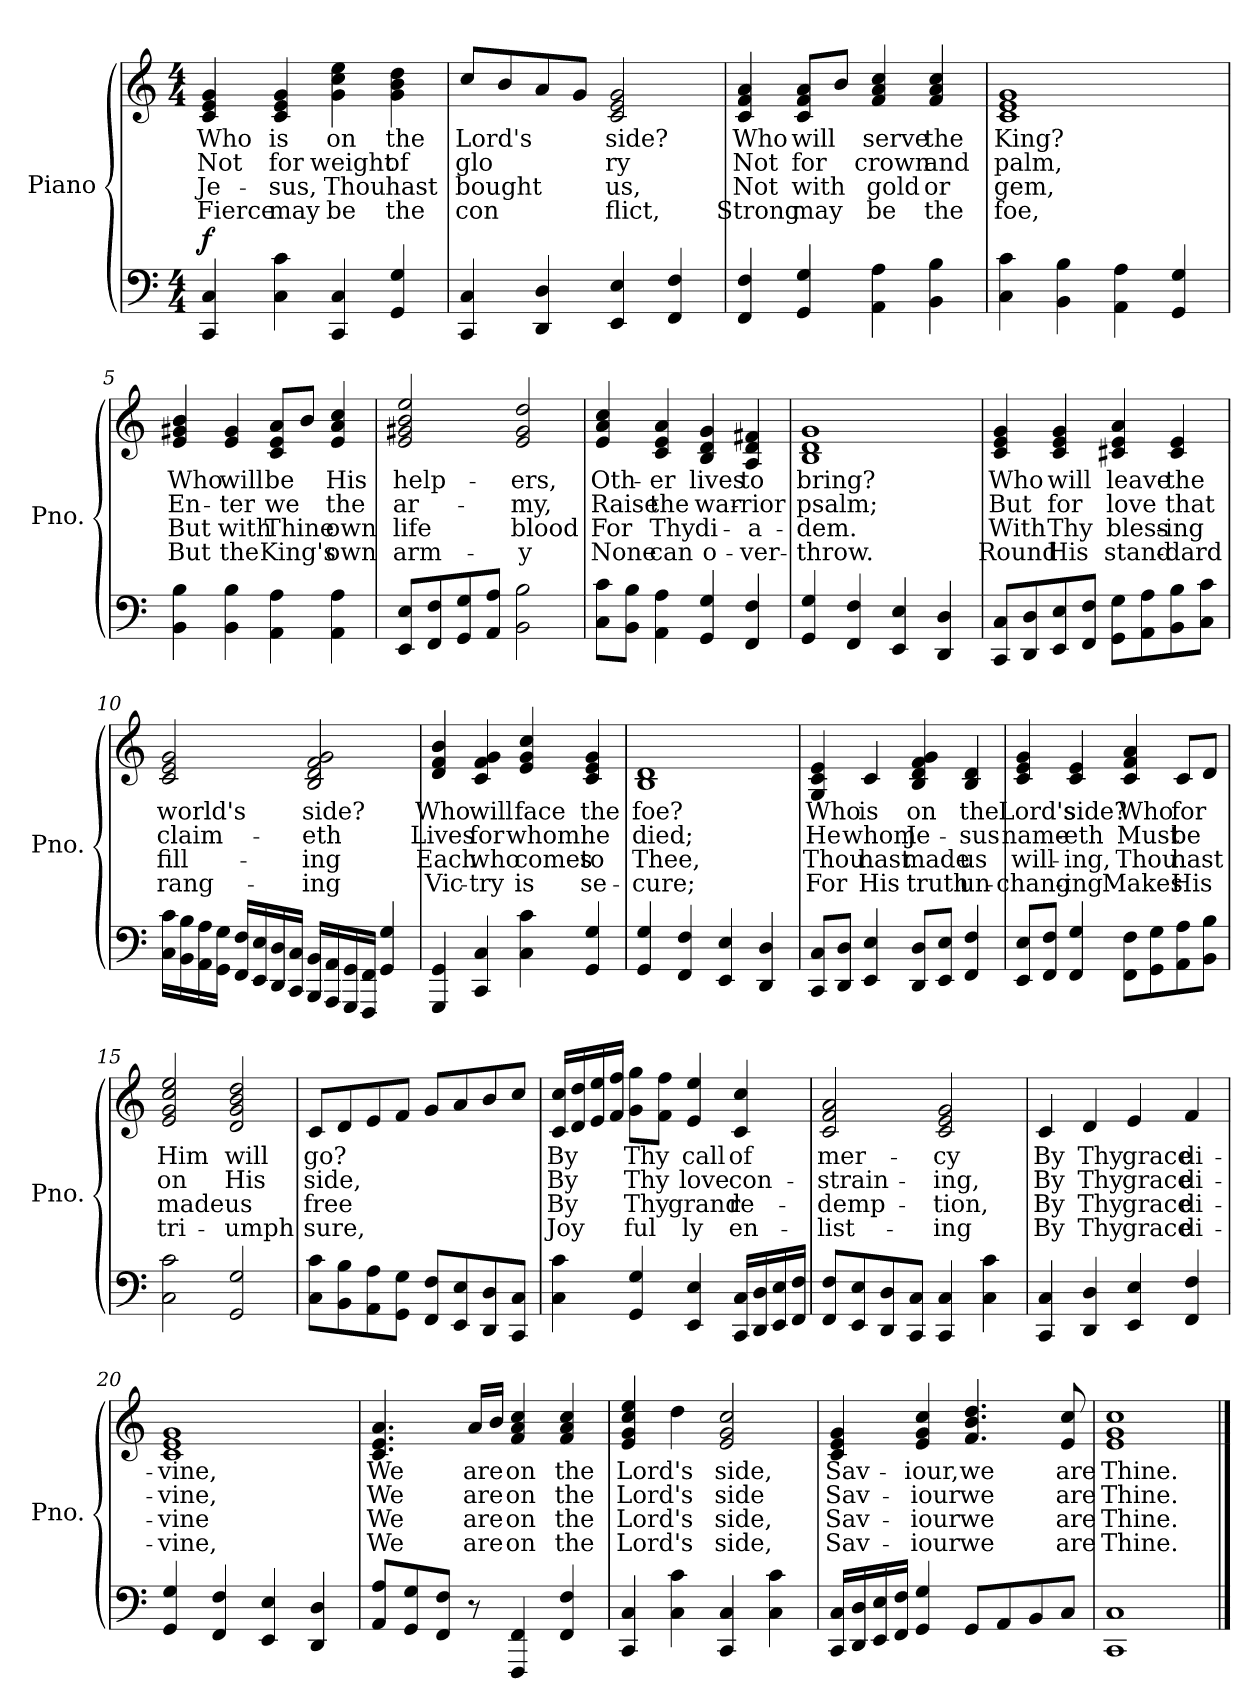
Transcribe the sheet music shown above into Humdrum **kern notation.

**kern	**kern	**text	**text	**text	**text	**dynam
*part1	*part1	*part1	*part1	*part1	*part1	*part1
*staff2	*staff1	*staff1	*staff1	*staff1	*staff1	*staff1/2
*I"Piano	*	*	*	*	*	*
*I'Pno.	*	*	*	*	*	*
*clefF4	*clefG2	*	*	*	*	*
*k[]	*k[]	*	*	*	*	*
*M4/4	*M4/4	*	*	*	*	*
=1	=1	=1	=1	=1	=1	=1
!	!	!	!	!	!	!LO:DY:a=2
4CC/ 4C/	4c/ 4e/ 4g/	Who	Not	Je-	Fierce	f
4C\ 4c\	4c/ 4e/ 4g/	is	for	-sus,	may	.
4CC/ 4C/	4g\ 4cc\ 4ee\	on	weight	Thou	be	.
4GG/ 4G/	4g\ 4b\ 4dd\	the	of	hast	the	.
=2	=2	=2	=2	=2	=2	=2
4CC/ 4C/	8cc/L	Lord's	glo	bought	con	.
.	8b/	.	.	.	.	.
4DD/ 4D/	8a/	.	.	.	.	.
.	8g/J	.	.	.	.	.
4EE/ 4E/	2c/ 2e/ 2g/	side?	ry	us,	flict,	.
4FF/ 4F/	.	.	.	.	.	.
=3	=3	=3	=3	=3	=3	=3
4FF/ 4F/	4c/ 4f/ 4a/	Who	Not	Not	Strong	.
4GG/ 4G/	8c/ 8f/ 8a/L	will	for	with	may	.
.	8b/J	.	.	.	.	.
4AA\ 4A\	4f/ 4a/ 4cc/	serve	crown	gold	be	.
4BB\ 4B\	4f/ 4a/ 4cc/	the	and	or	the	.
=4	=4	=4	=4	=4	=4	=4
4C\ 4c\	1c 1e 1g	King?	palm,	gem,	foe,	.
4BB\ 4B\	.	.	.	.	.	.
4AA\ 4A\	.	.	.	.	.	.
4GG/ 4G/	.	.	.	.	.	.
!!LO:LB:g=z
=5	=5	=5	=5	=5	=5	=5
4BB\ 4B\	4e/ 4g#X/ 4b/	Who	En-	But	But	.
4BB\ 4B\	4e/ 4g#/	will	-ter	with	the	.
4AA\ 4A\	8c/ 8e/ 8a/L	be	we	Thine	King's	.
.	8b/J	.	.	.	.	.
4AA\ 4A\	4e/ 4a/ 4cc/	His	the	own	own	.
=6	=6	=6	=6	=6	=6	=6
8EE/ 8E/L	2e/ 2g#X/ 2b/ 2ee/	help-	ar-	life	arm-	.
8FF/ 8F/	.	.	.	.	.	.
8GG/ 8G/	.	.	.	.	.	.
8AA/ 8A/J	.	.	.	.	.	.
2BB\ 2B\	2e/ 2g#/ 2dd/	-ers,	-my,	blood	-y	.
=7	=7	=7	=7	=7	=7	=7
8C\ 8c\L	4e/ 4a/ 4cc/	Oth-	Raise	For	None	.
8BB\ 8B\J	.	.	.	.	.	.
4AA\ 4A\	4c/ 4e/ 4a/	-er	the	Thy	can	.
4GG/ 4G/	4B/ 4d/ 4g/	lives	war-	di-	o-	.
4FF/ 4F/	4A/ 4d/ 4f#X/	to	-rior	-a-	-ver-	.
=8	=8	=8	=8	=8	=8	=8
4GG/ 4G/	1B 1d 1g	bring?	psalm;	-dem.	-throw.	.
4FF/ 4F/	.	.	.	.	.	.
4EE/ 4E/	.	.	.	.	.	.
4DD/ 4D/	.	.	.	.	.	.
=9	=9	=9	=9	=9	=9	=9
8CC/ 8C/L	4c/ 4e/ 4g/	Who	But	With	Round	.
8DD/ 8D/	.	.	.	.	.	.
8EE/ 8E/	4c/ 4e/ 4g/	will	for	Thy	His	.
8FF/ 8F/J	.	.	.	.	.	.
8GG\ 8G\L	4c#X/ 4e/ 4a/	leave	love	bless-	stand-	.
8AA\ 8A\	.	.	.	.	.	.
8BB\ 8B\	4c#/ 4e/	the	that	-ing	-dard	.
8C\ 8c\J	.	.	.	.	.	.
!!LO:LB:g=z
=10	=10	=10	=10	=10	=10	=10
16C\ 16c\LL	2c/ 2e/ 2g/	world's	claim-	fill-	rang-	.
16BB\ 16B\	.	.	.	.	.	.
16AA\ 16A\	.	.	.	.	.	.
16GG\ 16G\JJ	.	.	.	.	.	.
16FF/ 16F/LL	.	.	.	.	.	.
16EE/ 16E/	.	.	.	.	.	.
16DD/ 16D/	.	.	.	.	.	.
16CC/ 16C/JJ	.	.	.	.	.	.
16BBB/ 16BB/LL	2B/ 2d/ 2f/ 2g/	side?	-eth	-ing	-ing	.
16AAA/ 16AA/	.	.	.	.	.	.
16GGG/ 16GG/	.	.	.	.	.	.
16FFF/ 16FF/JJ	.	.	.	.	.	.
4GG/ 4G/	.	.	.	.	.	.
=11	=11	=11	=11	=11	=11	=11
4GGG/ 4GG/	4d/ 4f/ 4b/	Who	Lives	Each	Vic-	.
4CC/ 4C/	4c/ 4f/ 4g/	will	for	who	-try	.
4C\ 4c\	4e/ 4g/ 4cc/	face	whom	comes	is	.
4GG/ 4G/	4c/ 4e/ 4g/	the	he	to	se-	.
=12	=12	=12	=12	=12	=12	=12
4GG/ 4G/	1B 1d	foe?	died;	Thee,	-cure;	.
4FF/ 4F/	.	.	.	.	.	.
4EE/ 4E/	.	.	.	.	.	.
4DD/ 4D/	.	.	.	.	.	.
=13	=13	=13	=13	=13	=13	=13
8CC/ 8C/L	4G/ 4c/ 4e/	Who	He	Thou	For	.
8DD/ 8D/J	.	.	.	.	.	.
4EE/ 4E/	4c/	is	whom	hast	His	.
8DD/ 8D/L	4B/ 4d/ 4f/ 4g/	on	Je-	made	truth	.
8EE/ 8E/J	.	.	.	.	.	.
4FF/ 4F/	4B/ 4d/	the	-sus	us	un-	.
!!LO:PB:g=z
=14	=14	=14	=14	=14	=14	=14
8EE/ 8E/L	4c/ 4e/ 4g/	Lord's	name-	will-	-chang-	.
8FF/ 8F/J	.	.	.	.	.	.
4FF/ 4G/	4c/ 4e/	side?	-eth	-ing,	-ing	.
8FF\ 8F\L	4c/ 4f/ 4a/	Who	Must	Thou	Makes	.
8GG\ 8G\	.	.	.	.	.	.
8AA\ 8A\	8c/L	for	be	hast	His	.
8BB\ 8B\J	8d/J	.	.	.	.	.
=15	=15	=15	=15	=15	=15	=15
2C\ 2c\	2e/ 2g/ 2cc/ 2ee/	Him	on	made	tri-	.
2GG/ 2G/	2d/ 2g/ 2b/ 2dd/	will	His	us	-umph	.
=16	=16	=16	=16	=16	=16	=16
8C\ 8c\L	8c/L	go?	side,	free	sure,	.
8BB\ 8B\	8d/	.	.	.	.	.
8AA\ 8A\	8e/	.	.	.	.	.
8GG\ 8G\J	8f/J	.	.	.	.	.
8FF/ 8F/L	8g/L	.	.	.	.	.
8EE/ 8E/	8a/	.	.	.	.	.
8DD/ 8D/	8b/	.	.	.	.	.
8CC/ 8C/J	8cc/J	.	.	.	.	.
=17	=17	=17	=17	=17	=17	=17
4C\ 4c\	16c/ 16cc/LL	By	By	By	Joy	.
.	16d/ 16dd/	.	.	.	.	.
.	16e/ 16ee/	.	.	.	.	.
.	16f/ 16ff/JJ	.	.	.	.	.
4GG/ 4G/	8g\ 8gg\L	Thy	Thy	Thy	ful	.
.	8f\ 8ff\J	.	.	.	.	.
4EE/ 4E/	4e/ 4ee/	call	love	grand	ly	.
16CC/ 16C/LL	4c/ 4cc/	of	con-	re-	en-	.
16DD/ 16D/	.	.	.	.	.	.
16EE/ 16E/	.	.	.	.	.	.
16FF/ 16F/JJ	.	.	.	.	.	.
!!LO:LB:g=z
=18	=18	=18	=18	=18	=18	=18
8FF/ 8F/L	2c/ 2f/ 2a/	mer-	-strain-	-demp-	-list-	.
8EE/ 8E/	.	.	.	.	.	.
8DD/ 8D/	.	.	.	.	.	.
8CC/ 8C/J	.	.	.	.	.	.
4CC/ 4C/	2c/ 2e/ 2g/	-cy	-ing,	-tion,	-ing	.
4C\ 4c\	.	.	.	.	.	.
=19	=19	=19	=19	=19	=19	=19
4CC/ 4C/	4c/	By	By	By	By	.
4DD/ 4D/	4d/	Thy	Thy	Thy	Thy	.
4EE/ 4E/	4e/	grace	grace	grace	grace	.
4FF/ 4F/	4f/	di-	di-	di-	di-	.
=20	=20	=20	=20	=20	=20	=20
4GG/ 4G/	1c 1e 1g	-vine,	-vine,	-vine	-vine,	.
4FF/ 4F/	.	.	.	.	.	.
4EE/ 4E/	.	.	.	.	.	.
4DD/ 4D/	.	.	.	.	.	.
=21	=21	=21	=21	=21	=21	=21
8AA/ 8A/L	4.c/ 4.e/ 4.a/	We	We	We	We	.
8GG/ 8G/	.	.	.	.	.	.
8FF/ 8F/J	.	.	.	.	.	.
8r	16a/LL	are	are	are	are	.
.	16b/JJ	.	.	.	.	.
4FFF/ 4FF/	4f/ 4a/ 4cc/	on	on	on	on	.
4FF/ 4F/	4f/ 4a/ 4cc/	the	the	the	the	.
=22	=22	=22	=22	=22	=22	=22
4CC/ 4C/	4e/ 4g/ 4cc/ 4ee/	Lord's	Lord's	Lord's	Lord's	.
4C\ 4c\	4dd\	.	.	.	.	.
4CC/ 4C/	2e/ 2g/ 2cc/	side,	side	side,	side,	.
4C\ 4c\	.	.	.	.	.	.
!!LO:LB:g=z
=23	=23	=23	=23	=23	=23	=23
16CC/ 16C/LL	4c/ 4e/ 4g/	Sav-	Sav-	Sav-	Sav-	.
16DD/ 16D/	.	.	.	.	.	.
16EE/ 16E/	.	.	.	.	.	.
16FF/ 16F/JJ	.	.	.	.	.	.
4GG/ 4G/	4e/ 4g/ 4cc/	-iour,	-iour	-iour	-iour	.
8GG/L	4.f/ 4.b/ 4.dd/	we	we	we	we	.
8AA/	.	.	.	.	.	.
8BB/	.	.	.	.	.	.
8C/J	8e/ 8cc/	are	are	are	are	.
=24	=24	=24	=24	=24	=24	=24
1CC 1C	1e 1g 1cc	Thine.	Thine.	Thine.	Thine.	.
==	==	==	==	==	==	==
*-	*-	*-	*-	*-	*-	*-
